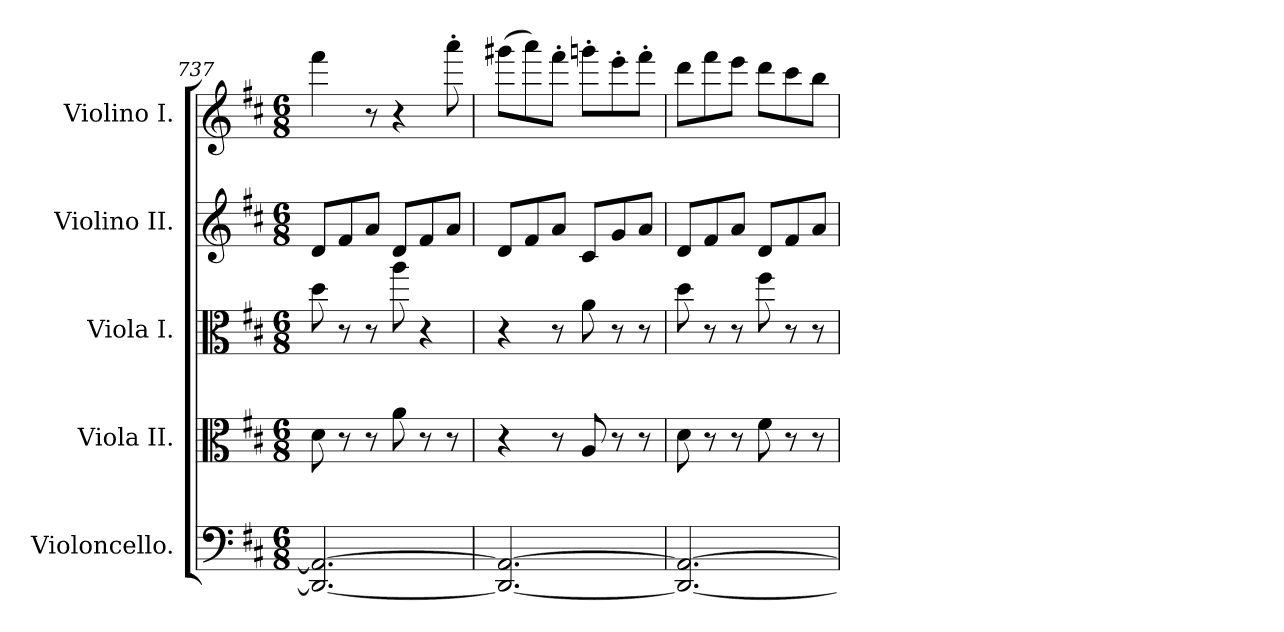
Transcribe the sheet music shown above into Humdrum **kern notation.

**kern	**kern	**kern	**kern	**kern
*part5	*part4	*part3	*part2	*part1
*staff5	*staff4	*staff3	*staff2	*staff1
*I"Violoncello.	*I"Viola II.	*I"Viola I.	*I"Violino II.	*I"Violino I.
*I'Vc	*I'Vla	*I'Vla	*I'Vln	*I'Vln
*clefF4	*clefC3	*clefC3	*clefG2	*clefG2
*k[f#c#]	*k[f#c#]	*k[f#c#]	*k[f#c#]	*k[f#c#]
*M6/8	*M6/8	*M6/8	*M6/8	*M6/8
=737	=737	=737	=737	=737
2.DD/_ 2.AA/_	8d\	8dd\	8d/L	4fff#\
.	8r	8r	8f#/	.
.	8r	8r	8a/J	8r
.	8a\	8aa\	8d/L	4r
.	8r	4r	8f#/	.
.	8r	.	8a/J	8aaa'\
!!LO:LB:g=z
=738	=738	=738	=738	=738
2.DD/_ 2.AA/_	4r	4r	8d/L	(>8ggg#X\L
.	.	.	8f#/	8aaa\)
.	8r	8r	8a/J	8fff#'\J
.	8A/	8a\	8c#/L	8gggn'\L
.	8r	8r	8g/	8eee'\
.	8r	8r	8a/J	8fff#'\J
=739	=739	=739	=739	=739
2.DD/_ 2.AA/_	8d\	8dd\	8d/L	8ddd\L
.	8r	8r	8f#/	8fff#\
.	8r	8r	8a/J	8eee\J
.	8f#\	8ff#\	8d/L	8ddd\L
.	8r	8r	8f#/	8ccc#\
.	8r	8r	8a/J	8bb\J
=	=	=	=	=
*-	*-	*-	*-	*-
